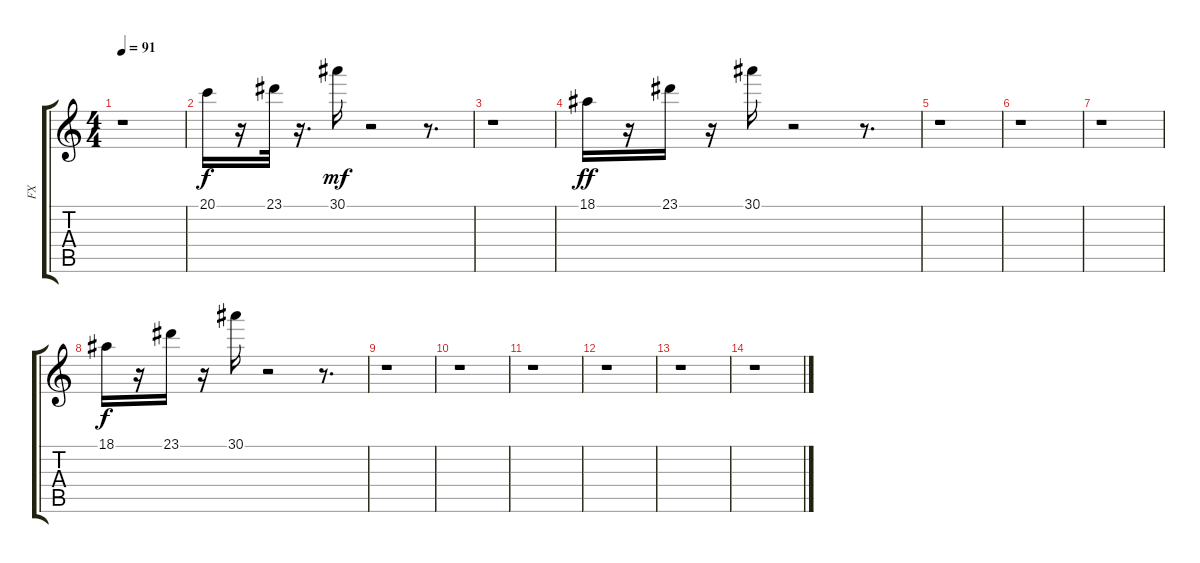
\track ("FX" "FX") {instrument fx3crystal}
\staff {score tabs}
\tuning (E4 B3 G3 D3 A2 E2) {hide}
\ts (4 4)
\tempo 91
\clef g2
\ks c
r.1{dy f} |
20.1.16 r.16 23.1.32 r.16{d} 30.1.16{dy mf} r.2 r.8{d} |
r.1 |
18.1.16{dy ff} r.16 23.1.16 r.16 30.1.16 r.2 r.8{d} |
r.1 |
r.1 |
r.1 |
18.1.16{dy f} r.16 23.1.16 r.16 30.1.16 r.2 r.8{d} |
r.1 |
r.1 |
r.1 |
r.1 |
r.1 |
r.1
